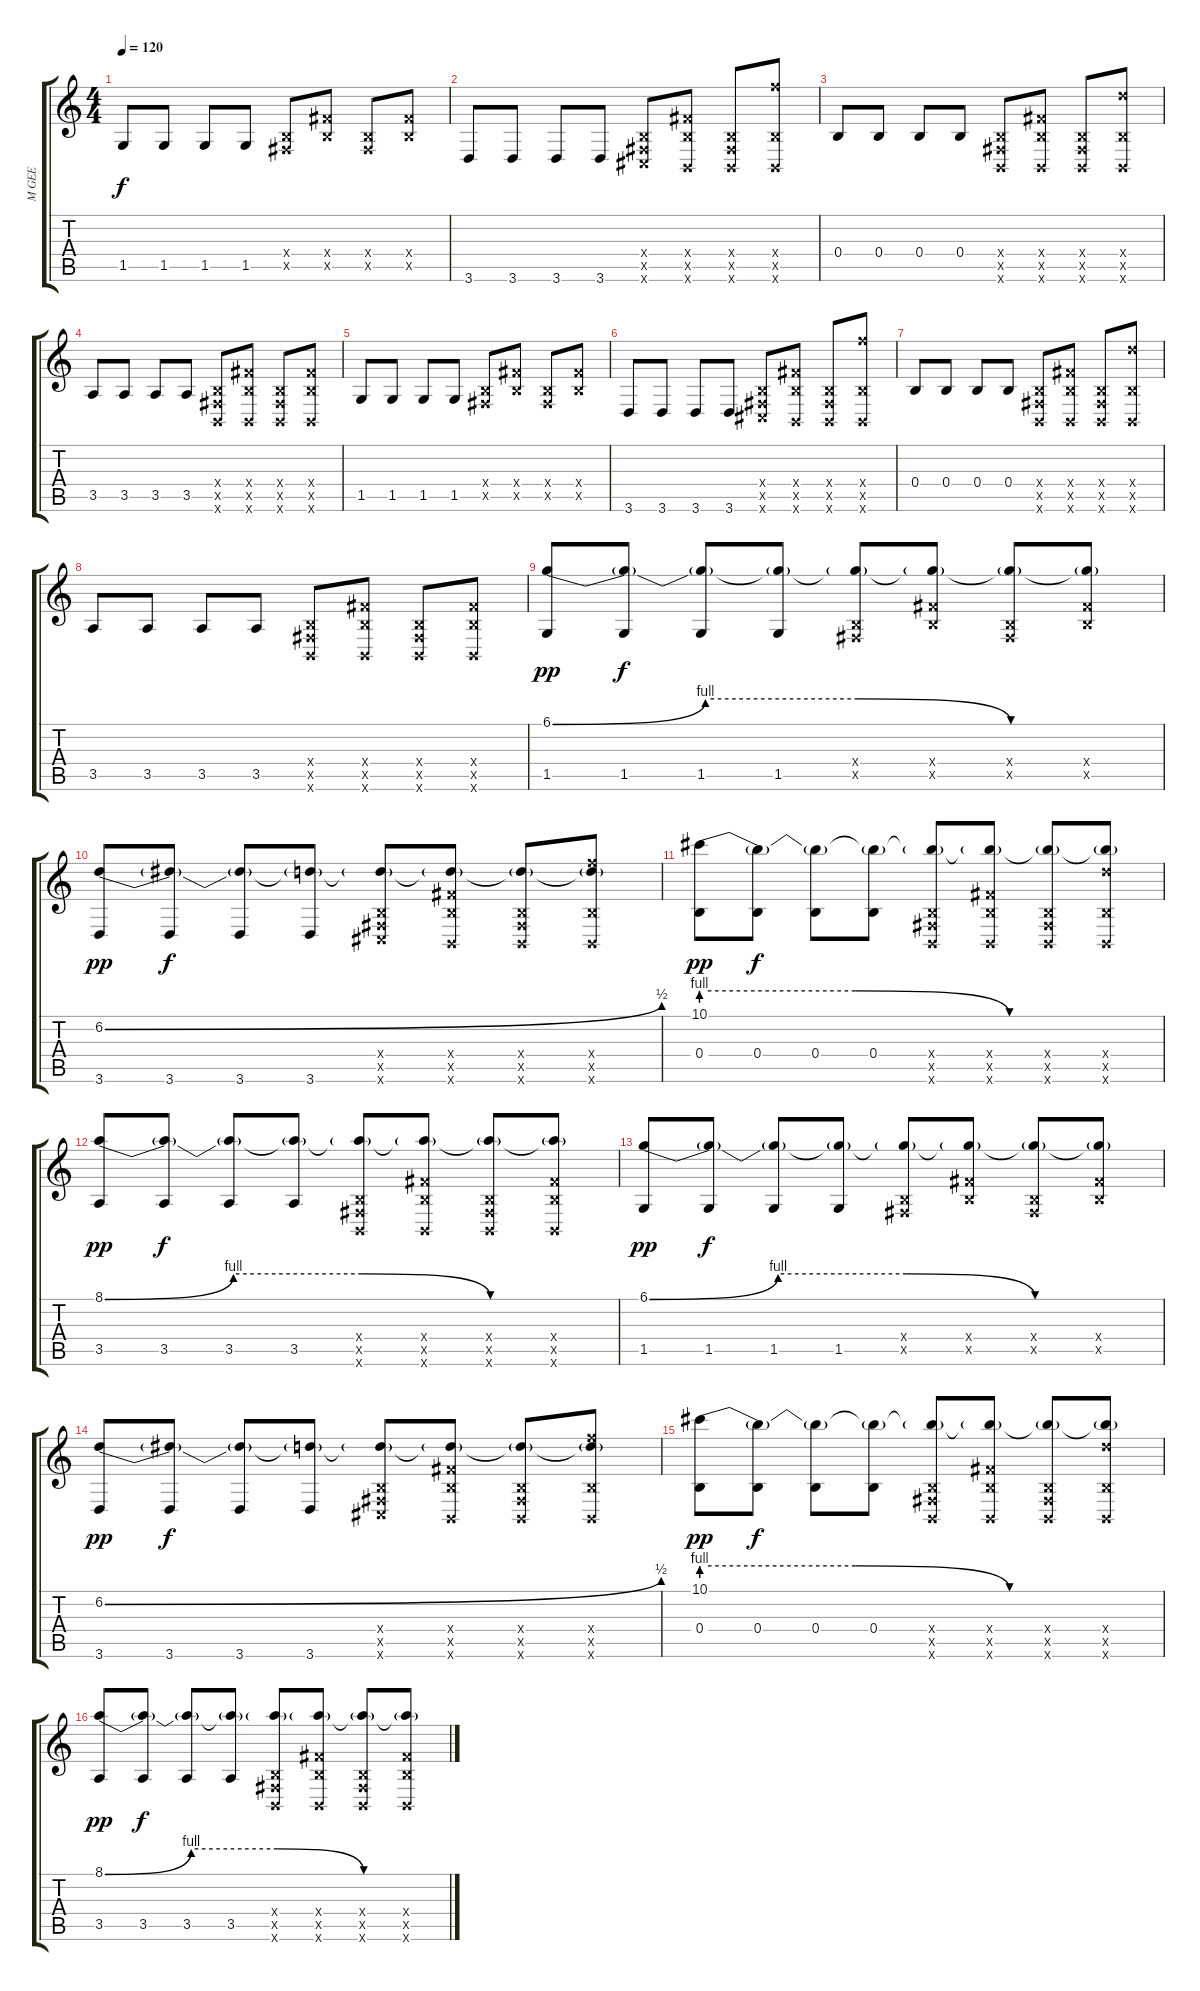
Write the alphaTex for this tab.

\track ("M GEE" "M GEE") {instrument distortionguitar}
\staff {score tabs}
\tuning (Db4 Ab3 E3 B2 Gb2 B1) {hide}
\ts (4 4)
\tempo 120
\clef g2
\ks c
1.5.8{dy f} 1.5.8 1.5.8 1.5.8 (0.4{x} 0.5{x}).8 (0.4{x} 12.5{x}).8 (0.4{x} 0.5{x}).8 (0.4{x} 12.5{x}).8 |
3.6.8 3.6.8 3.6.8 3.6.8 (0.4{x} 0.5{x} 2.6{x}).8 (0.4{x} 12.5{x} 0.6{x}).8 (0.4{x} 0.5{x} 0.6{x}).8 (0.4{x} 23.5{x} 0.6{x}).8 |
0.4.8 0.4.8 0.4.8 0.4.8 (0.4{x} 0.5{x} 0.6{x}).8 (0.4{x} 12.5{x} 0.6{x}).8 (0.4{x} 0.5{x} 0.6{x}).8 (0.4{x} 20.5{x} 0.6{x}).8 |
3.5.8 3.5.8 3.5.8 3.5.8 (0.4{x} 0.5{x} 0.6{x}).8 (0.4{x} 12.5{x} 0.6{x}).8 (0.4{x} 0.5{x} 0.6{x}).8 (0.4{x} 12.5{x} 0.6{x}).8 |
1.5.8 1.5.8 1.5.8 1.5.8 (0.4{x} 0.5{x}).8 (0.4{x} 12.5{x}).8 (0.4{x} 0.5{x}).8 (0.4{x} 12.5{x}).8 |
3.6.8 3.6.8 3.6.8 3.6.8 (0.4{x} 0.5{x} 2.6{x}).8 (0.4{x} 12.5{x} 0.6{x}).8 (0.4{x} 0.5{x} 0.6{x}).8 (0.4{x} 23.5{x} 0.6{x}).8 |
0.4.8 0.4.8 0.4.8 0.4.8 (0.4{x} 0.5{x} 0.6{x}).8 (0.4{x} 12.5{x} 0.6{x}).8 (0.4{x} 0.5{x} 0.6{x}).8 (0.4{x} 20.5{x} 0.6{x}).8 |
3.5.8 3.5.8 3.5.8 3.5.8 (0.4{x} 0.5{x} 0.6{x}).8 (0.4{x} 12.5{x} 0.6{x}).8 (0.4{x} 0.5{x} 0.6{x}).8 (0.4{x} 12.5{x} 0.6{x}).8 |
(6.1{be (custom 0 0 15 4 30 4 45 0 60 0)} 1.5).8{dy pp} (6.1{t} 1.5).8{dy f} (6.1{t} 1.5).8 (6.1{t} 1.5).8 (6.1{t} 0.4{x} 0.5{x}).8 (6.1{t} 0.4{x} 12.5{x}).8 (6.1{t} 0.4{x} 0.5{x}).8 (6.1{t} 0.4{x} 12.5{x}).8 |
(6.2{be (bend 0 0 60 2)} 3.6).8{dy pp} (6.2{t} 3.6).8{dy f} (6.2{t} 3.6).8 (6.2{t} 3.6).8 (6.2{t} 0.4{x} 0.5{x} 2.6{x}).8 (6.2{t} 0.4{x} 12.5{x} 0.6{x}).8 (6.2{t} 0.4{x} 0.5{x} 0.6{x}).8 (6.2{t} 0.4{x} 23.5{x} 0.6{x}).8 |
(10.1{be (custom 0 4 20 4 40 0 60 0)} 0.4).8{dy pp} (10.1{t} 0.4).8{dy f} (10.1{t} 0.4).8 (10.1{t} 0.4).8 (10.1{t} 0.4{x} 0.5{x} 0.6{x}).8 (10.1{t} 0.4{x} 12.5{x} 0.6{x}).8 (10.1{t} 0.4{x} 0.5{x} 0.6{x}).8 (10.1{t} 0.4{x} 20.5{x} 0.6{x}).8 |
(8.1{be (custom 0 0 15 4 30 4 45 0 60 0)} 3.5).8{dy pp} (8.1{t} 3.5).8{dy f} (8.1{t} 3.5).8 (8.1{t} 3.5).8 (8.1{t} 0.4{x} 0.5{x} 0.6{x}).8 (8.1{t} 0.4{x} 12.5{x} 0.6{x}).8 (8.1{t} 0.4{x} 0.5{x} 0.6{x}).8 (8.1{t} 0.4{x} 12.5{x} 0.6{x}).8 |
(6.1{be (custom 0 0 15 4 30 4 45 0 60 0)} 1.5).8{dy pp} (6.1{t} 1.5).8{dy f} (6.1{t} 1.5).8 (6.1{t} 1.5).8 (6.1{t} 0.4{x} 0.5{x}).8 (6.1{t} 0.4{x} 12.5{x}).8 (6.1{t} 0.4{x} 0.5{x}).8 (6.1{t} 0.4{x} 12.5{x}).8 |
(6.2{be (bend 0 0 60 2)} 3.6).8{dy pp} (6.2{t} 3.6).8{dy f} (6.2{t} 3.6).8 (6.2{t} 3.6).8 (6.2{t} 0.4{x} 0.5{x} 2.6{x}).8 (6.2{t} 0.4{x} 12.5{x} 0.6{x}).8 (6.2{t} 0.4{x} 0.5{x} 0.6{x}).8 (6.2{t} 0.4{x} 23.5{x} 0.6{x}).8 |
(10.1{be (custom 0 4 20 4 40 0 60 0)} 0.4).8{dy pp} (10.1{t} 0.4).8{dy f} (10.1{t} 0.4).8 (10.1{t} 0.4).8 (10.1{t} 0.4{x} 0.5{x} 0.6{x}).8 (10.1{t} 0.4{x} 12.5{x} 0.6{x}).8 (10.1{t} 0.4{x} 0.5{x} 0.6{x}).8 (10.1{t} 0.4{x} 20.5{x} 0.6{x}).8 |
(8.1{be (custom 0 0 15 4 30 4 45 0 60 0)} 3.5).8{dy pp} (8.1{t} 3.5).8{dy f} (8.1{t} 3.5).8 (8.1{t} 3.5).8 (8.1{t} 0.4{x} 0.5{x} 0.6{x}).8 (8.1{t} 0.4{x} 12.5{x} 0.6{x}).8 (8.1{t} 0.4{x} 0.5{x} 0.6{x}).8 (8.1{t} 0.4{x} 12.5{x} 0.6{x}).8
